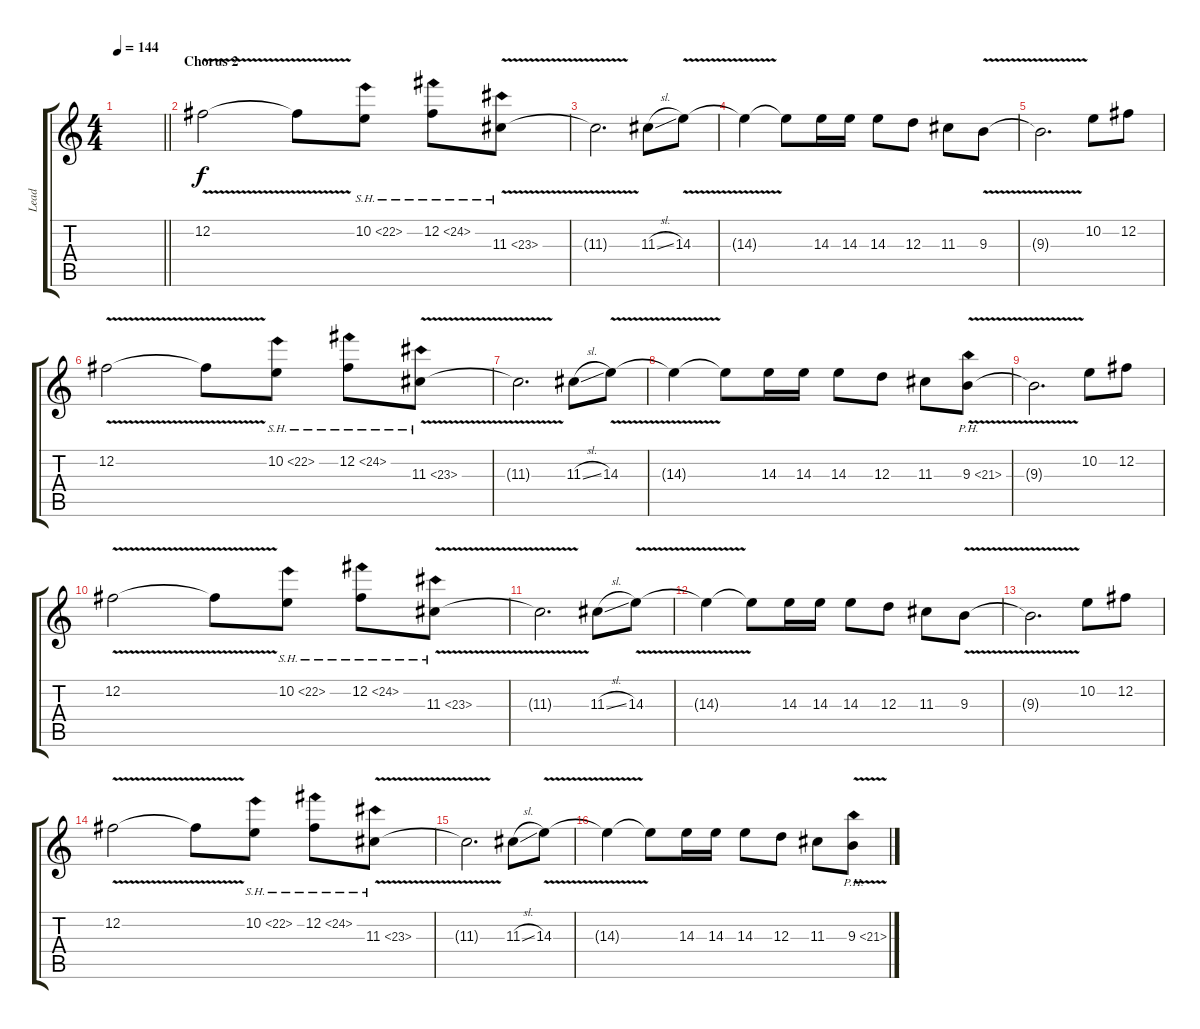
\track ("Lead" "Lead") {instrument distortionguitar}
\staff {score tabs}
\tuning (B3 Gb3 D3 A2 E2 B1) {hide}
\ts (4 4)
\tempo 144
\clef g2
\barLineRight lightlight
\ks c
|
\section ("" "Chorus 2")
12.2{v}.2{volume 16} 12.2{t}.8 10.2{sh 12}.8 12.2{sh 12}.8 11.3{sh 12 v}.8 |
11.3{t}.2{d} 11.3{sl}.8 14.3{v}.8 |
14.3{t}.4 14.3{t}.8 14.3.16 14.3.16 14.3.8 12.3.8 11.3.8 9.3{v}.8 |
9.3{t}.2{d} 10.2.8 12.2.8 |
12.2{v}.2 12.2{t}.8 10.2{sh 12}.8 12.2{sh 12}.8 11.3{sh 12 v}.8 |
11.3{t}.2{d} 11.3{sl}.8 14.3{v}.8 |
14.3{t}.4 14.3{t}.8 14.3.16 14.3.16 14.3.8 12.3.8 11.3.8 9.3{ph 12 v}.8 |
9.3{t}.2{d} 10.2.8 12.2.8 |
12.2{v}.2 12.2{t}.8 10.2{sh 12}.8 12.2{sh 12}.8 11.3{sh 12 v}.8 |
11.3{t}.2{d} 11.3{sl}.8 14.3{v}.8 |
14.3{t}.4 14.3{t}.8 14.3.16 14.3.16 14.3.8 12.3.8 11.3.8 9.3{v}.8 |
9.3{t}.2{d} 10.2.8 12.2.8 |
12.2{v}.2 12.2{t}.8 10.2{sh 12}.8 12.2{sh 12}.8 11.3{sh 12 v}.8 |
11.3{t}.2{d} 11.3{sl}.8 14.3{v}.8 |
14.3{t}.4 14.3{t}.8 14.3.16 14.3.16 14.3.8 12.3.8 11.3.8 9.3{ph 12 v}.8
